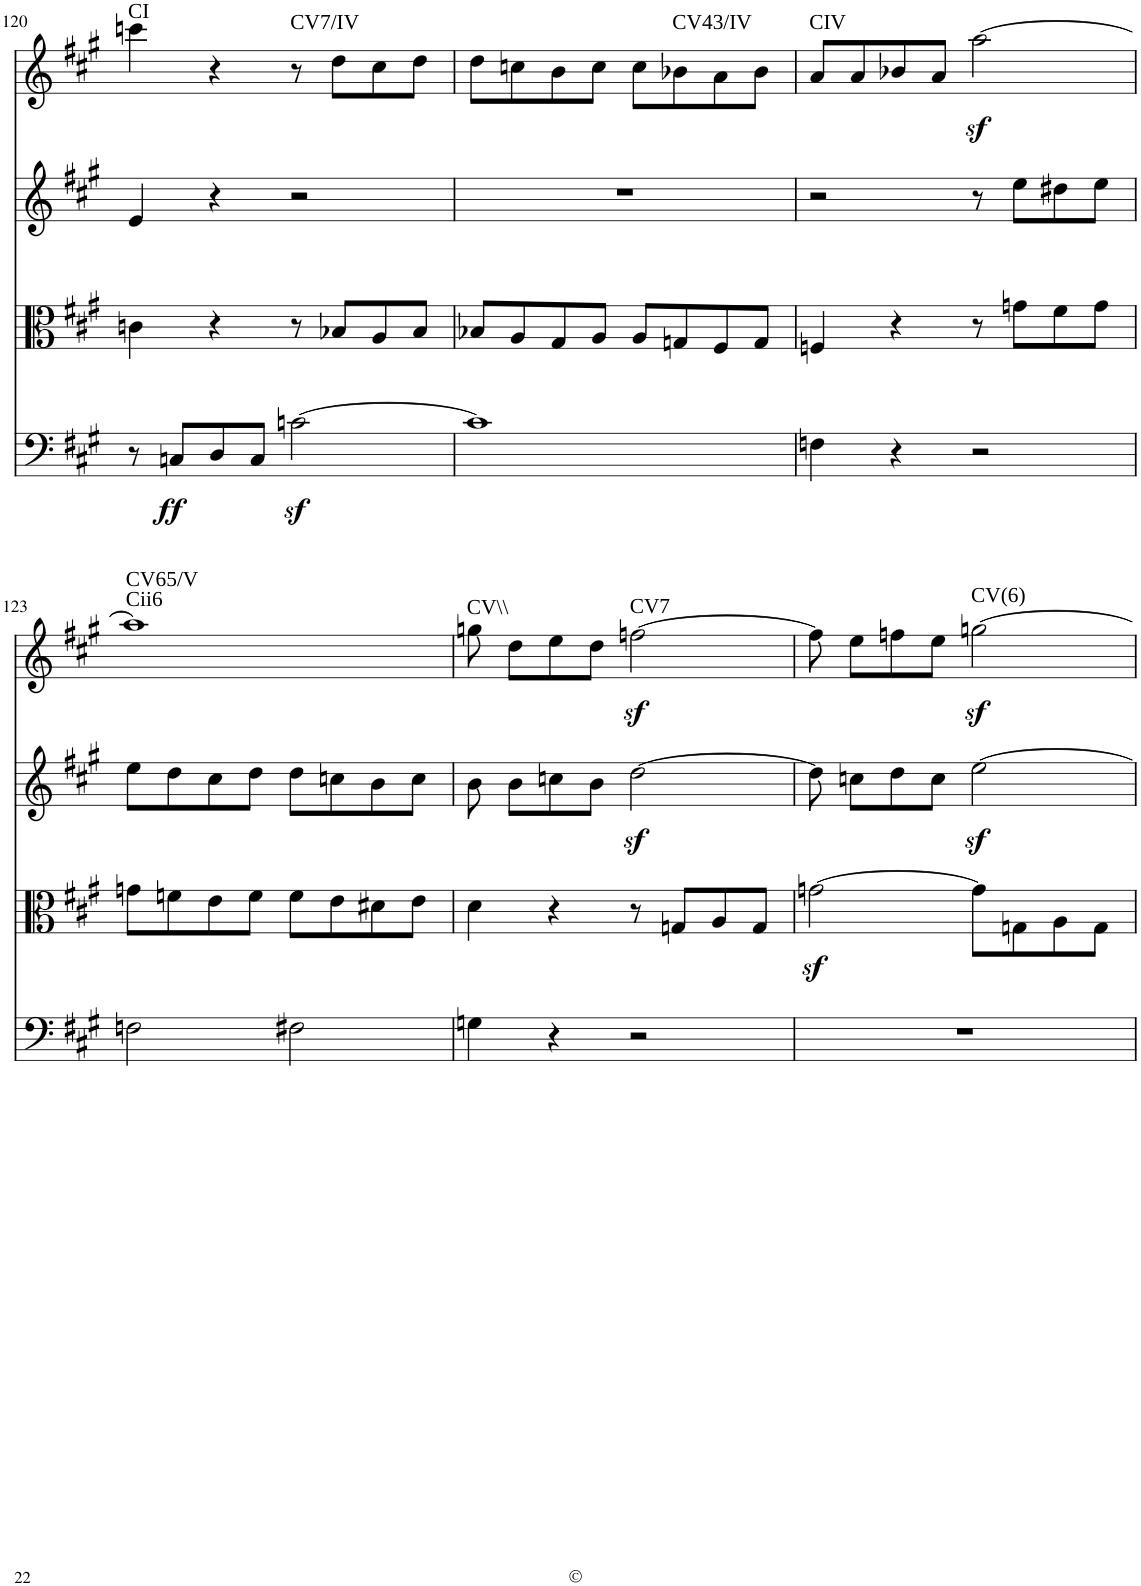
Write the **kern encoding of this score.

**kern	**dynam	**kern	**kern	**kern
*part4	*part4	*part3	*part2	*part1
*staff4	*staff4	*staff3	*staff2	*staff1
*I"Violoncello	*	*I"Viola	*I"Violin 2	*I"Violin 1
*I'Vc	*	*I'Vla	*I'Vln	*I'Vln
!!LO:PB:g=z
*clefF4	*	*clefC3	*clefG2	*clefG2
*k[f#c#g#]	*	*k[f#c#g#]	*k[f#c#g#]	*k[f#c#g#]
*A:	*	*A:	*A:	*A:
*M2/2	*	*M2/2	*M2/2	*M2/2
*met(c|)	*	*met(c|)	*met(c|)	*met(c|)
=120	=120	=120	=120	=120
!	!	!	!	!LO:TX:a:t=CI
8r	.	4cn\	4e/	4cccn\
!	!LO:DY:b	!	!	!
8Cn/L	ff	.	.	.
8D/	.	4r	4r	4r
8C/J	.	.	.	.
!	!	!	!	!LO:TX:a:t=CV7/IV
[2cnz<\	.	8r	2r	8r
.	.	8B-X/L	.	8dd\L
.	.	8A/	.	8cc#\
.	.	8B-/J	.	8dd\J
=121	=121	=121	=121	=121
1c]	.	8B-X/L	1r	8dd\L
.	.	8A/	.	8ccn\
.	.	8G#/	.	8b\
.	.	8A/J	.	8cc\J
.	.	8A/L	.	8cc\L
!	!	!	!	!LO:TX:a:t=CV43/IV
.	.	8Gn/	.	8b-X\
.	.	8F#/	.	8a\
.	.	8G/J	.	8b-\J
=122	=122	=122	=122	=122
!	!	!	!	!LO:TX:a:t=CIV
4Fn\	.	4Fn/	2r	8a/L
.	.	.	.	8a/
4r	.	4r	.	8b-X/
.	.	.	.	8a/J
2r	.	8r	8r	[2aaz<\
.	.	8gn\L	8ee\L	.
.	.	8f#\	8dd#X\	.
.	.	8g\J	8ee\J	.
!!LO:LB:g=z
=123	=123	=123	=123	=123
!	!	!	!	!LO:TX:a:t=Cii6
!	!	!	!	!LO:TX:a:t=CV65/V
2Fn\	.	8gn\L	8ee\L	1aa]
.	.	8fn\	8dd\	.
.	.	8e\	8cc#\	.
.	.	8f\J	8dd\J	.
2F#X\	.	8f\L	8dd\L	.
.	.	8e\	8ccn\	.
.	.	8d#X\	8b\	.
.	.	8e\J	8cc\J	.
=124	=124	=124	=124	=124
!	!	!	!	!LO:TX:a:t=CV\\
4Gn\	.	4d\	8b\	8ggn\
.	.	.	8b\L	8dd\L
4r	.	4r	8ccn\	8ee\
.	.	.	8b\J	8dd\J
!	!	!	!	!LO:TX:a:t=CV7
2r	.	8r	[2ddz<\	[2ffnz<\
.	.	8Gn/L	.	.
.	.	8A/	.	.
.	.	8G/J	.	.
=125	=125	=125	=125	=125
1r	.	[2gnz<\	8dd\]	8ff\]
.	.	.	8ccn\L	8ee\L
.	.	.	8dd\	8ffn\
.	.	.	8cc\J	8ee\J
!	!	!	!	!LO:TX:a:t=CV(6)
.	.	8g\L]	[2eez<\	[2ggnz<\
.	.	8Gn\	.	.
.	.	8A\	.	.
.	.	8G\J	.	.
=	=	=	=	=
*-	*-	*-	*-	*-
